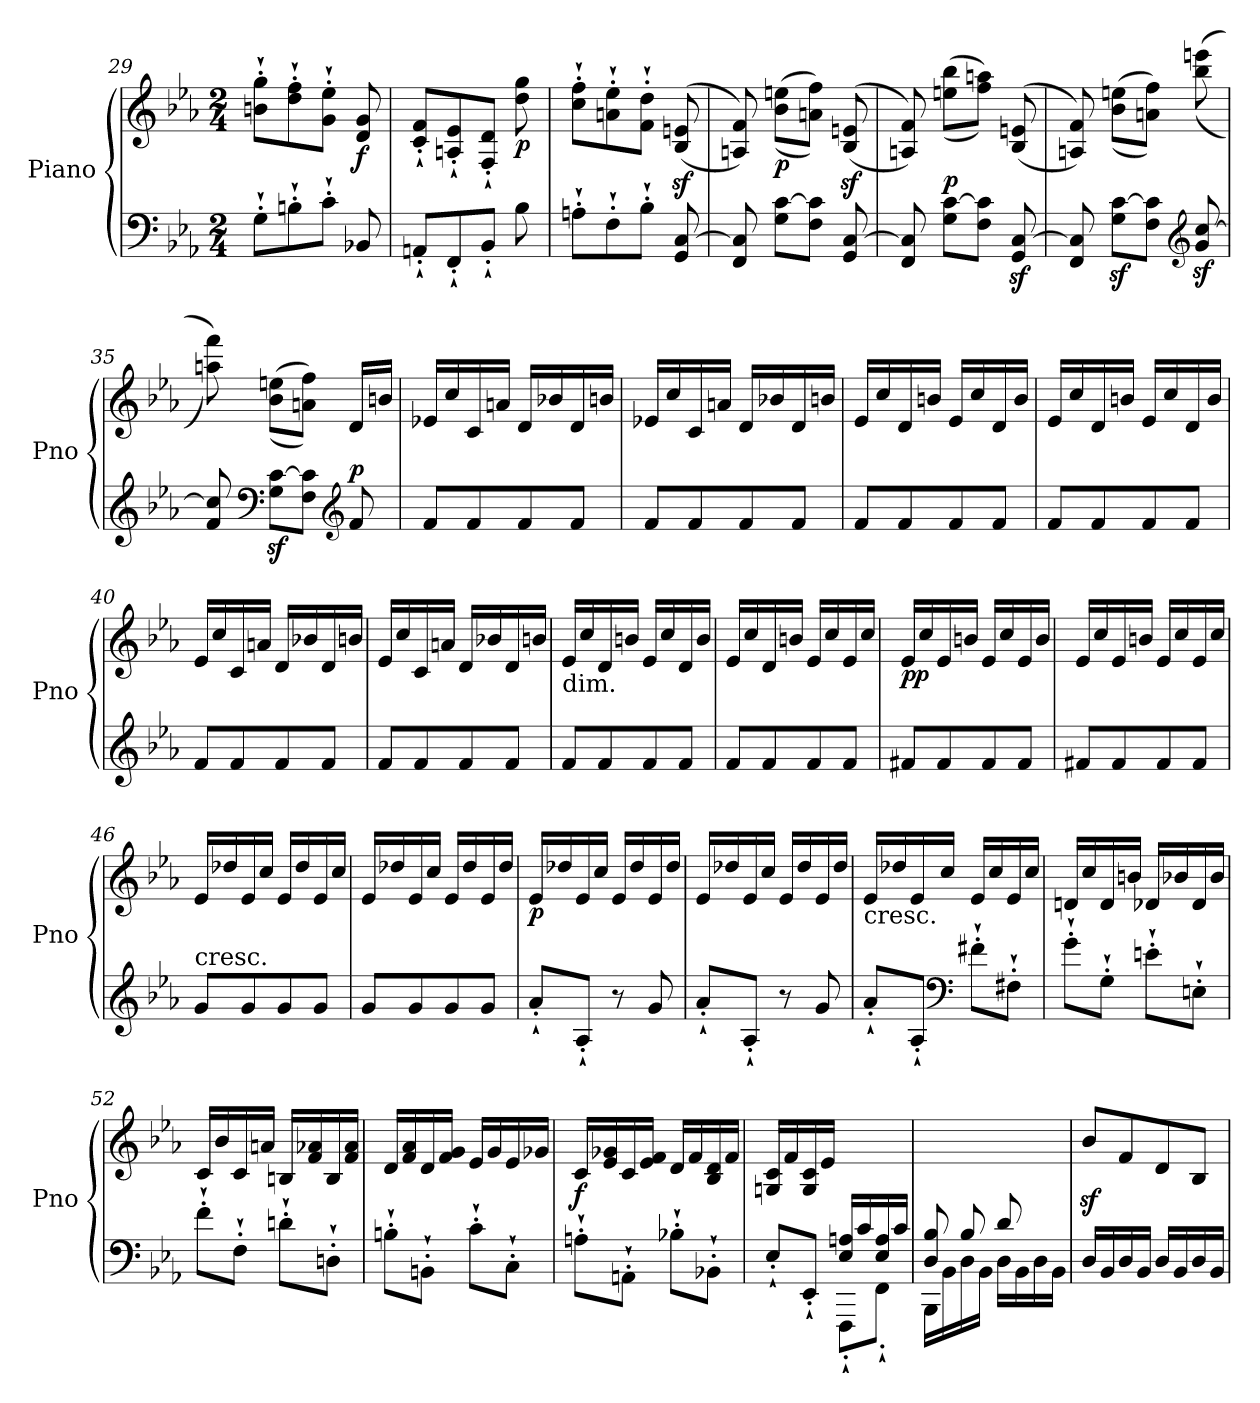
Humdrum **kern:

**kern	**kern	**dynam
*part1	*part1	*part1
*staff2	*staff1	*staff1/2
*I"Piano	*	*
*I'Pno	*	*
*clefF4	*clefG2	*
*k[b-e-a-]	*k[b-e-a-]	*
*E-:	*E-:	*
*M2/4	*M2/4	*
=29	=29	=29
8G`'\L	8bn\`' 8gg\`'L	.
8Bn`'\	8dd\`' 8ff\`'	.
8c`'\J	8g\`' 8ee-\`'J	.
!	!	!LO:DY:b
8BB-X/	8d/ 8g/	f
=30	=30	=30
8AAn`'/L	8c/`' 8f/`'L	.
8FF`'/	8An/`' 8e-/`'	.
8BB-`'/J	8F/`' 8d/`'J	.
!	!	!LO:DY:b
8B-\	8dd\ 8gg\	p
=31	=31	=31
8An`'\L	8cc\`' 8ff\`'L	.
8F`'\	8an\`' 8ee-\`'	.
8B-`'\J	8f\`' 8dd\`'J	.
8GG/ [8C/	((8B-/z< 8en/z<	.
=32	=32	=32
8FF/ 8C/]	8An/ 8f/))	.
!	!	!LO:DY:b
8G\ [8c\L	((8b-\ 8een\L	p
8F\ 8c\]J	8an\ 8ff\J))	.
8GG/ [8C/	((8B-/z< 8en/z<	.
!!LO:LB:g=z
=33	=33	=33
8FF/ 8C/]	8An/ 8f/))	.
!	!	!LO:DY:a=2
8G\ [8c\L	((8een\ 8bb-\L	p
8F\ 8c\]J	8ff\ 8aan\J))	.
8GG/z> [8C/z>	((8B-/ 8en/	.
=34	=34	=34
8FF/ 8C/]	8An/ 8f/))	.
8G\z> [8c\z>L	((8b-\ 8een\L	.
8F\ 8c\]J	8an\ 8ff\J))	.
*clefG2	*	*
8g/z> [8cc/z>	((8bb-\ 8eeen\	.
=35	=35	=35
8f/ 8cc/]	8aan\ 8fff\))	.
*clefF4	*	*
8G\z> [8c\z>L	((8b-\ 8een\L	.
8F\ 8c\]J	8an\ 8ff\J))	.
*clefG2	*	*
!	!	!LO:DY:a=2
8f/	16d/LL	p
.	16bn/JJ	.
=36	=36	=36
8f/L	16e-X/LL	.
.	16cc/	.
8f/	16c/	.
.	16an/JJ	.
8f/	16d/LL	.
.	16b-X/	.
8f/J	16d/	.
.	16bn/JJ	.
=37	=37	=37
8f/L	16e-X/LL	.
.	16cc/	.
8f/	16c/	.
.	16an/JJ	.
8f/	16d/LL	.
.	16b-X/	.
8f/J	16d/	.
.	16bn/JJ	.
!!LO:LB:g=z
=38	=38	=38
8f/L	16e-/LL	.
.	16cc/	.
8f/	16d/	.
.	16bn/JJ	.
8f/	16e-/LL	.
.	16cc/	.
8f/J	16d/	.
.	16b/JJ	.
=39	=39	=39
8f/L	16e-/LL	.
.	16cc/	.
8f/	16d/	.
.	16bn/JJ	.
8f/	16e-/LL	.
.	16cc/	.
8f/J	16d/	.
.	16b/JJ	.
=40	=40	=40
8f/L	16e-/LL	.
.	16cc/	.
8f/	16c/	.
.	16an/JJ	.
8f/	16d/LL	.
.	16b-X/	.
8f/J	16d/	.
.	16bn/JJ	.
=41	=41	=41
8f/L	16e-/LL	.
.	16cc/	.
8f/	16c/	.
.	16an/JJ	.
8f/	16d/LL	.
.	16b-X/	.
8f/J	16d/	.
.	16bn/JJ	.
=42	=42	=42
!	!LO:TX:b:t=dim.	!
8f/L	16e-/LL	.
.	16cc/	.
8f/	16d/	.
.	16bn/JJ	.
8f/	16e-/LL	.
.	16cc/	.
8f/J	16d/	.
.	16b/JJ	.
!!LO:LB:g=z
=43	=43	=43
8f/L	16e-/LL	.
.	16cc/	.
8f/	16d/	.
.	16bn/JJ	.
8f/	16e-/LL	.
.	16cc/	.
8f/J	16e-/	.
.	16cc/JJ	.
=44	=44	=44
!	!	!LO:DY:b
8f#X/L	16e-/LL	pp
.	16cc/	.
8f#/	16e-/	.
.	16bn/JJ	.
8f#/	16e-/LL	.
.	16cc/	.
8f#/J	16e-/	.
.	16b/JJ	.
=45	=45	=45
8f#X/L	16e-/LL	.
.	16cc/	.
8f#/	16e-/	.
.	16bn/JJ	.
8f#/	16e-/LL	.
.	16cc/	.
8f#/J	16e-/	.
.	16cc/JJ	.
=46	=46	=46
!LO:TX:a:t=cresc.	!	!
8g/L	16e-/LL	.
.	16dd-X/	.
8g/	16e-/	.
.	16cc/JJ	.
8g/	16e-/LL	.
.	16dd-/	.
8g/J	16e-/	.
.	16cc/JJ	.
=47	=47	=47
8g/L	16e-/LL	.
.	16dd-X/	.
8g/	16e-/	.
.	16cc/JJ	.
8g/	16e-/LL	.
.	16dd-/	.
8g/J	16e-/	.
.	16dd-/JJ	.
!!LO:LB:g=z
=48	=48	=48
!	!	!LO:DY:b
8a-`'/L	16e-/LL	p
.	16dd-X/	.
8A-`'/J	16e-/	.
.	16cc/JJ	.
8r	16e-/LL	.
.	16dd-/	.
8g/	16e-/	.
.	16dd-/JJ	.
=49	=49	=49
8a-`'/L	16e-/LL	.
.	16dd-X/	.
8A-`'/J	16e-/	.
.	16cc/JJ	.
8r	16e-/LL	.
.	16dd-/	.
8g/	16e-/	.
.	16dd-/JJ	.
=50	=50	=50
!	!LO:TX:b:t=cresc.	!
8a-`'/L	16e-/LL	.
.	16dd-X/	.
8A-`'/J	16e-/	.
.	16cc/JJ	.
*clefF4	*	*
8f#X`'\L	16e-/LL	.
.	16cc/	.
8F#X`'\J	16e-/	.
.	16cc/JJ	.
=51	=51	=51
8g`'\L	16dn/LL	.
.	16cc/	.
8G`'\J	16d/	.
.	16bn/JJ	.
8en`'\L	16d-X/LL	.
.	16b-X/	.
8En`'\J	16d-/	.
.	16b-/JJ	.
=52	=52	=52
8f`'\L	16c/LL	.
.	16b-/	.
8F`'\J	16c/	.
.	16an/JJ	.
8dn`'\L	16Bn/LL	.
.	16f/ 16a-X/	.
8Dn`'\J	16B/	.
.	16f/ 16a-/JJ	.
!!LO:PB:g=z
=53	=53	=53
8Bn`'\L	16d/LL	.
.	16f/ 16a-/	.
8BBn`'\J	16d/	.
.	16f/ 16g/JJ	.
8c`'\L	16e-/LL	.
.	16g/	.
8C`'\J	16e-/	.
.	16g-X/JJ	.
=54	=54	=54
!	!	!LO:DY:b
8An`'\L	16c/LL	f
.	16e-/ 16g-X/	.
8AAn`'\J	16c/	.
.	16e-/ 16f/JJ	.
8B-X`'\L	16d/LL	.
.	16f/	.
8BB-X`'\J	16B-/ 16d/	.
.	16f/JJ	.
=55	=55	=55
*^	*	*
4ryy	8E-`'/L	16Gn/ 16c/LL	.
.	.	16f/	.
.	8EE-`'/J	16G/ 16c/	.
.	.	16e-/JJ	.
16E-/ 16An/LL	8FFF`'\L	4ryy	.
16c/	.	.	.
16E-/ 16A/	8FF`'\J	.	.
16c/JJ	.	.	.
=56	=56	=56	=56
8D/ 8B-/	16BBB-\LL	4.ryy	.
.	16BB-\	.	.
(8B-/L	16D\	.	.
.	16BB-\JJ	.	.
8d/	16D\LL	.	.
.	16BB-\	.	.
8ryy	16D\	8f/J	.
.	16BB-\JJ	.	.
*v	*v	*	*
=57	=57	=57
16D/LL	8b-z</L	.
16BB-/	.	.
16D/	8f/	.
16BB-/JJ	.	.
16D/LL	8d/	.
16BB-/	.	.
16D/	8B-/J)	.
16BB-/JJ	.	.
=	=	=
*-	*-	*-
